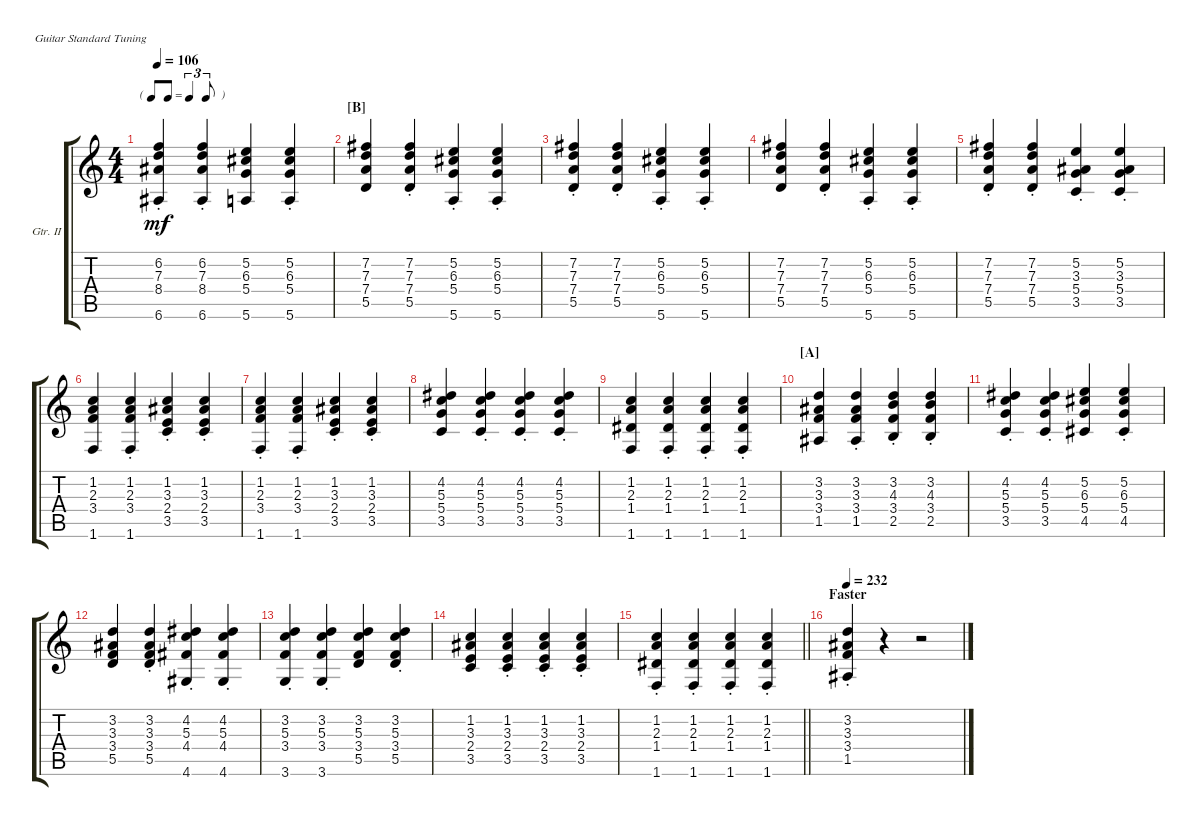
\defaultSystemsLayout 4
\bracketExtendMode groupsimilarinstruments
\firstSystemTrackNameOrientation horizontal
\otherSystemsTrackNameOrientation horizontal
\track ("Guitar II" "Gtr. II") {instrument acousticguitarsteel}
\staff {score tabs}
\tuning (E4 B3 G3 D3 A2 E2)
\ts (4 4)
\tf triplet8th
\tempo 106
\clef g2
\ks c
(7.3{st} 8.4{st} 6.6{st} 6.2{st}).4{dy mf} (7.3{st} 8.4{st} 6.6{st} 6.2{st}).4 (5.2 6.3 5.4 5.6).4 (5.2{st} 6.3{st} 5.4{st} 5.6{st}).4 |
\section ("B" "")
(5.5 7.4 7.3 7.2).4 (5.5{st} 7.4{st} 7.3{st} 7.2{st}).4 (5.2{st} 6.3{st} 5.4{st} 5.6{st}).4 (5.2{st} 6.3{st} 5.4{st} 5.6{st}).4 |
(5.5{st} 7.4{st} 7.3{st} 7.2{st}).4 (5.5{st} 7.4{st} 7.3{st} 7.2{st}).4 (5.2{st} 6.3{st} 5.4{st} 5.6{st}).4 (5.2{st} 6.3{st} 5.4{st} 5.6{st}).4 |
(5.5 7.4 7.3 7.2).4 (5.5{st} 7.4{st} 7.3{st} 7.2{st}).4 (5.2{st} 6.3{st} 5.4{st} 5.6{st}).4 (5.2{st} 6.3{st} 5.4{st} 5.6{st}).4 |
(5.5{st} 7.4{st} 7.3{st} 7.2{st}).4 (5.5{st} 7.4{st} 7.3{st} 7.2{st}).4 (3.5{st} 5.4{st} 3.3{st} 5.2{st}).4 (3.5{st} 5.4{st} 3.3{st} 5.2{st}).4 |
(1.6 3.4 2.3 1.2).4 (1.6{st} 3.4{st} 2.3{st} 1.2{st}).4 (3.5{st} 2.4{st} 3.3{st} 1.2{st}).4 (3.5{st} 2.4{st} 3.3{st} 1.2{st}).4 |
(1.6{st} 3.4{st} 2.3{st} 1.2{st}).4 (1.6{st} 3.4{st} 2.3{st} 1.2{st}).4 (3.5{st} 2.4{st} 3.3{st} 1.2{st}).4 (3.5{st} 2.4{st} 3.3{st} 1.2{st}).4 |
(3.5 5.4 5.3 4.2).4 (3.5{st} 5.4{st} 5.3{st} 4.2{st}).4 (3.5{st} 5.4{st} 5.3{st} 4.2{st}).4 (3.5{st} 5.4{st} 5.3{st} 4.2{st}).4 |
(1.6 1.4 2.3 1.2).4 (1.6{st} 1.4{st} 2.3{st} 1.2{st}).4 (1.6{st} 1.4{st} 2.3{st} 1.2{st}).4 (1.6{st} 1.4{st} 2.3{st} 1.2{st}).4 |
\section ("A" "")
(1.5 3.4 3.3 3.2).4 (1.5{st} 3.4{st} 3.3{st} 3.2{st}).4 (2.5{st} 3.4{st} 4.3{st} 3.2{st}).4 (2.5{st} 3.4{st} 4.3{st} 3.2{st}).4 |
(3.5{st} 5.4{st} 5.3{st} 4.2{st}).4 (3.5{st} 5.4{st} 5.3{st} 4.2{st}).4 (4.5 5.4 6.3 5.2).4 (4.5{st} 5.4{st} 6.3{st} 5.2{st}).4 |
(3.2 3.3 3.4 5.5).4 (3.2{st} 3.3{st} 3.4{st} 5.5{st}).4 (4.2{st} 5.3{st} 4.4{st} 4.6{st}).4 (4.2{st} 5.3{st} 4.4{st} 4.6{st}).4 |
(3.2{st} 5.3{st} 3.4{st} 3.6{st}).4 (3.2{st} 5.3{st} 3.4{st} 3.6{st}).4 (3.2 5.3 3.4 5.5).4 (3.2{st} 5.3{st} 3.4{st} 5.5{st}).4 |
(3.5 2.4 3.3 1.2).4 (3.5{st} 2.4{st} 3.3{st} 1.2{st}).4 (3.5{st} 2.4{st} 3.3{st} 1.2{st}).4 (3.5{st} 2.4{st} 3.3{st} 1.2{st}).4 |
\barLineRight lightlight
(1.2{st} 2.3{st} 1.4{st} 1.6{st}).4 (1.2{st} 2.3{st} 1.4{st} 1.6{st}).4 (1.2{st} 2.3{st} 1.4{st} 1.6{st}).4 (1.2{st} 2.3{st} 1.4{st} 1.6{st}).4 |
\section ("" "Faster")
\tempo 232
(1.5{st} 3.4{st} 3.3{st} 3.2{st}).4 r.4 r.2
